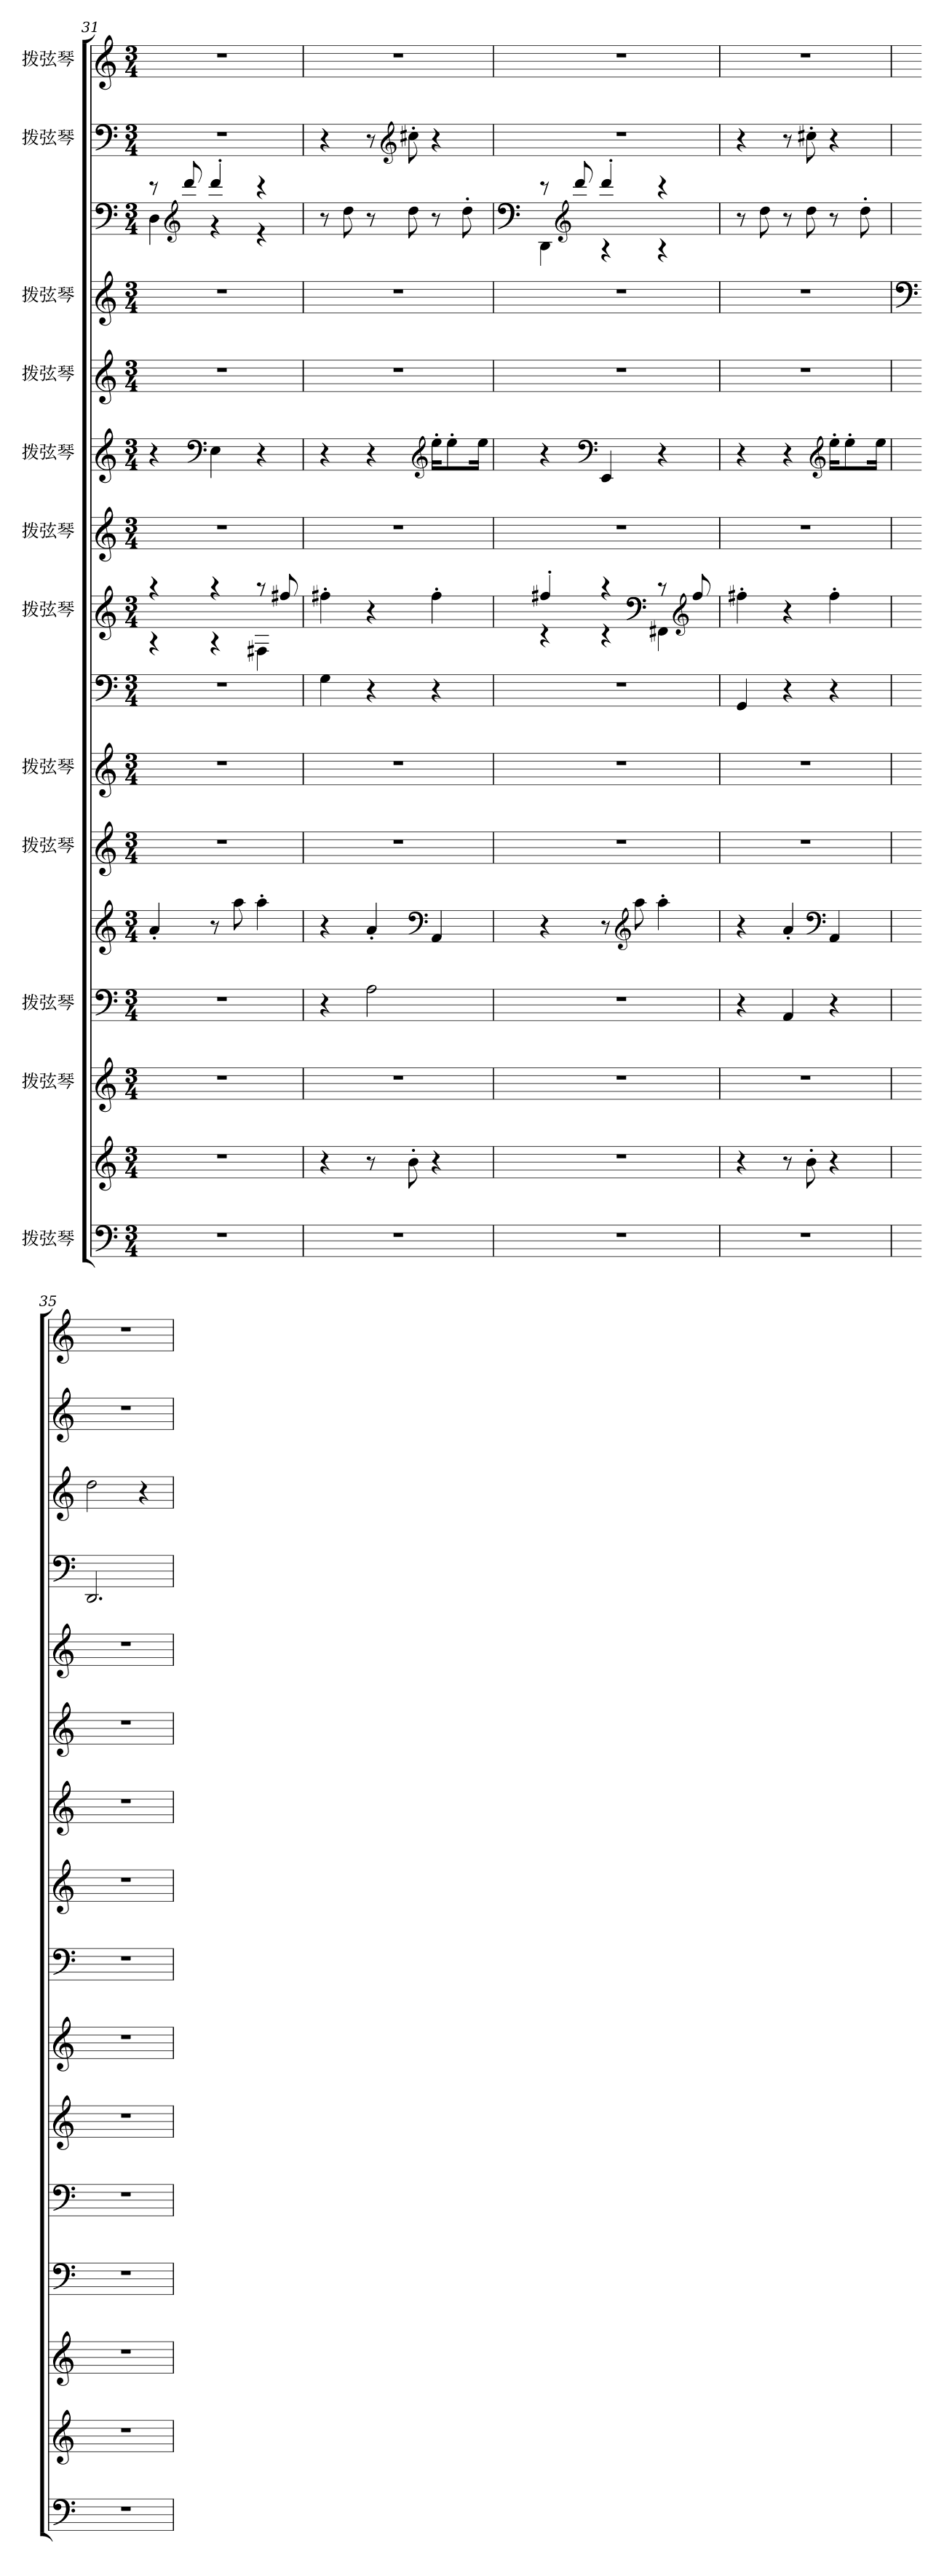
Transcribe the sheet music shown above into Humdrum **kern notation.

**kern	**kern	**kern	**kern	**kern	**kern	**kern	**kern	**kern	**kern	**kern	**kern	**kern	**kern	**kern	**kern
*part12	*part12	*part11	*part10	*part10	*part9	*part8	*part8	*part7	*part6	*part5	*part4	*part3	*part3	*part2	*part1
*staff16	*staff15	*staff14	*staff13	*staff12	*staff11	*staff10	*staff9	*staff8	*staff7	*staff6	*staff5	*staff4	*staff3	*staff2	*staff1
*I"拨弦琴	*	*I"拨弦琴	*I"拨弦琴	*	*I"拨弦琴	*I"拨弦琴	*	*I"拨弦琴	*I"拨弦琴	*I"拨弦琴	*I"拨弦琴	*I"拨弦琴	*	*I"拨弦琴	*I"拨弦琴
*clefF4	*clefG2	*clefG2	*clefF4	*clefG2	*clefG2	*clefG2	*clefF4	*clefG2	*clefG2	*clefG2	*clefG2	*clefG2	*clefF4	*clefF4	*clefG2
*k[]	*k[]	*k[]	*k[]	*k[]	*k[]	*k[]	*k[]	*k[]	*k[]	*k[]	*k[]	*k[]	*k[]	*k[]	*k[]
*M3/4	*M3/4	*M3/4	*M3/4	*M3/4	*M3/4	*M3/4	*M3/4	*M3/4	*M3/4	*M3/4	*M3/4	*M3/4	*M3/4	*M3/4	*M3/4
=31	=31	=31	=31	=31	=31	=31	=31	=31	=31	=31	=31	=31	=31	=31	=31
*	*	*	*	*	*	*	*	*^	*	*	*	*	*^	*	*
2.r	2.r	2.r	2.r	4a'/	2.r	2.r	2.r	4r	4r	2.r	4r	2.r	2.r	8r	4D\	2.r	2.r
*	*	*	*	*	*	*	*	*	*	*	*	*	*	*clefG2	*	*	*
.	.	.	.	.	.	.	.	.	.	.	.	.	.	8ddd/	.	.	.
*	*	*	*	*	*	*	*	*	*	*	*clefF4	*	*	*	*	*	*
.	.	.	.	8r	.	.	.	4r	4r	.	4E\	.	.	4ddd'/	4r	.	.
.	.	.	.	8aa\	.	.	.	.	.	.	.	.	.	.	.	.	.
.	.	.	.	4aa'\	.	.	.	8r	4F#X\	.	4r	.	.	4r	4r	.	.
.	.	.	.	.	.	.	.	8ff#X/	.	.	.	.	.	.	.	.	.
*	*	*	*	*	*	*	*	*v	*v	*	*	*	*	*v	*v	*	*
=32	=32	=32	=32	=32	=32	=32	=32	=32	=32	=32	=32	=32	=32	=32	=32
2.r	4r	2.r	4r	4r	2.r	2.r	4G\	4ff#X'\	2.r	4r	2.r	2.r	8r	4r	2.r
.	.	.	.	.	.	.	.	.	.	.	.	.	8dd\	.	.
.	8r	.	2A\	4a'/	.	.	4r	4r	.	4r	.	.	8r	8r	.
*	*	*	*	*	*	*	*	*	*	*	*	*	*	*clefG2	*
.	8b'\	.	.	.	.	.	.	.	.	.	.	.	8dd\	8cc#X'\	.
*	*	*	*	*clefF4	*	*	*	*	*	*clefG2	*	*	*	*	*
.	4r	.	.	4AA/	.	.	4r	4ff#'\	.	16ee'\KL	.	.	8r	4r	.
.	.	.	.	.	.	.	.	.	.	8ee'\	.	.	.	.	.
.	.	.	.	.	.	.	.	.	.	.	.	.	8dd'\	.	.
.	.	.	.	.	.	.	.	.	.	16ee\Jk	.	.	.	.	.
!!LO:PB:g=z
=33	=33	=33	=33	=33	=33	=33	=33	=33	=33	=33	=33	=33	=33	=33	=33
*	*	*	*	*	*	*	*	*	*	*	*	*	*clefF4	*	*
*	*	*	*	*	*	*	*	*^	*	*	*	*	*^	*	*
2.r	2.r	2.r	2.r	4r	2.r	2.r	2.r	4ff#X'/	4r	2.r	4r	2.r	2.r	8r	4DD\	2.r	2.r
*	*	*	*	*	*	*	*	*	*	*	*	*	*	*clefG2	*	*	*
.	.	.	.	.	.	.	.	.	.	.	.	.	.	8ddd/	.	.	.
*	*	*	*	*	*	*	*	*	*	*	*clefF4	*	*	*	*	*	*
.	.	.	.	8r	.	.	.	4r	4r	.	4EE/	.	.	4ddd'/	4r	.	.
*	*	*	*	*clefG2	*	*	*	*	*	*	*	*	*	*	*	*	*
.	.	.	.	8aa\	.	.	.	.	.	.	.	.	.	.	.	.	.
*	*	*	*	*	*	*	*	*clefF4	*	*	*	*	*	*	*	*	*
.	.	.	.	4aa'\	.	.	.	8r	4FF#X\	.	4r	.	.	4r	4r	.	.
*	*	*	*	*	*	*	*	*clefG2	*	*	*	*	*	*	*	*	*
.	.	.	.	.	.	.	.	8ff#/	.	.	.	.	.	.	.	.	.
*	*	*	*	*	*	*	*	*v	*v	*	*	*	*	*v	*v	*	*
=34	=34	=34	=34	=34	=34	=34	=34	=34	=34	=34	=34	=34	=34	=34	=34
2.r	4r	2.r	4r	4r	2.r	2.r	4GG/	4ff#X'\	2.r	4r	2.r	2.r	8r	4r	2.r
.	.	.	.	.	.	.	.	.	.	.	.	.	8dd\	.	.
.	8r	.	4AA/	4a'/	.	.	4r	4r	.	4r	.	.	8r	8r	.
.	8b'\	.	.	.	.	.	.	.	.	.	.	.	8dd\	8cc#X'\	.
*	*	*	*	*clefF4	*	*	*	*	*	*clefG2	*	*	*	*	*
.	4r	.	4r	4AA/	.	.	4r	4ff#'\	.	16ee'\KL	.	.	8r	4r	.
.	.	.	.	.	.	.	.	.	.	8ee'\	.	.	.	.	.
.	.	.	.	.	.	.	.	.	.	.	.	.	8dd'\	.	.
.	.	.	.	.	.	.	.	.	.	16ee\Jk	.	.	.	.	.
=35	=35	=35	=35	=35	=35	=35	=35	=35	=35	=35	=35	=35	=35	=35	=35
*	*	*	*	*	*	*	*	*	*	*	*	*clefF4	*	*	*
2.r	2.r	2.r	2.r	2.r	2.r	2.r	2.r	2.r	2.r	2.r	2.r	2.DD/	2dd\	2.r	2.r
.	.	.	.	.	.	.	.	.	.	.	.	.	4r	.	.
=	=	=	=	=	=	=	=	=	=	=	=	=	=	=	=
*-	*-	*-	*-	*-	*-	*-	*-	*-	*-	*-	*-	*-	*-	*-	*-
